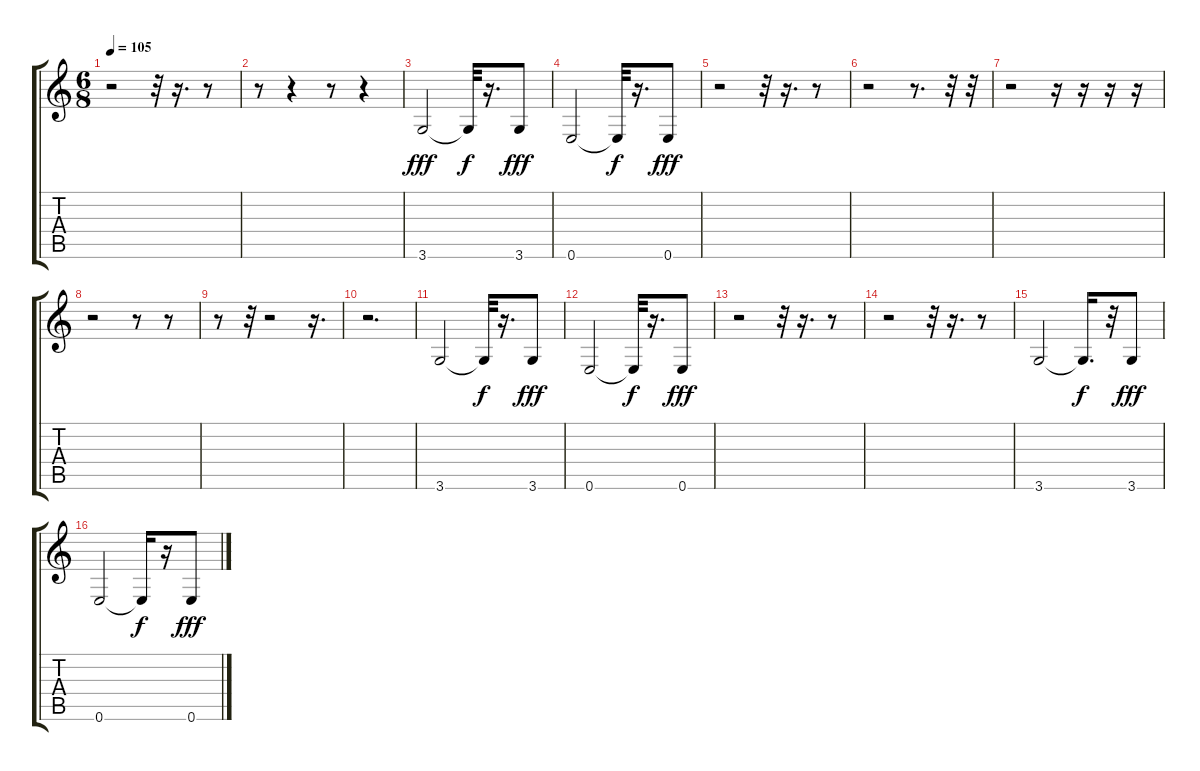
\track "" {instrument electricguitarjazz}
\staff {score tabs}
\tuning (E4 B3 G3 D3 A2 E2) {hide}
\ts (6 8)
\tempo 105
\clef g2
\ks c
r.2{dy fff} r.32 r.16{d} r.8 |
r.8 r.4 r.8 r.4 |
3.6.2 3.6{t}.32{dy f} r.16{d} 3.6.8{dy fff} |
0.6.2 0.6{t}.32{dy f} r.16{d} 0.6.8{dy fff} |
r.2 r.32 r.16{d} r.8 |
r.2 r.8{d} r.32 r.32 |
r.2 r.16 r.16 r.16 r.16 |
r.2 r.8 r.8 |
r.8 r.32 r.2 r.16{d} |
r.2{d} |
3.6.2 3.6{t}.32{dy f} r.16{d} 3.6.8{dy fff} |
0.6.2 0.6{t}.32{dy f} r.16{d} 0.6.8{dy fff} |
r.2 r.32 r.16{d} r.8 |
r.2 r.32 r.16{d} r.8 |
3.6.2 3.6{t}.16{d dy f} r.32 3.6.8{dy fff} |
0.6.2 0.6{t}.16{dy f} r.16 0.6.8{dy fff}
